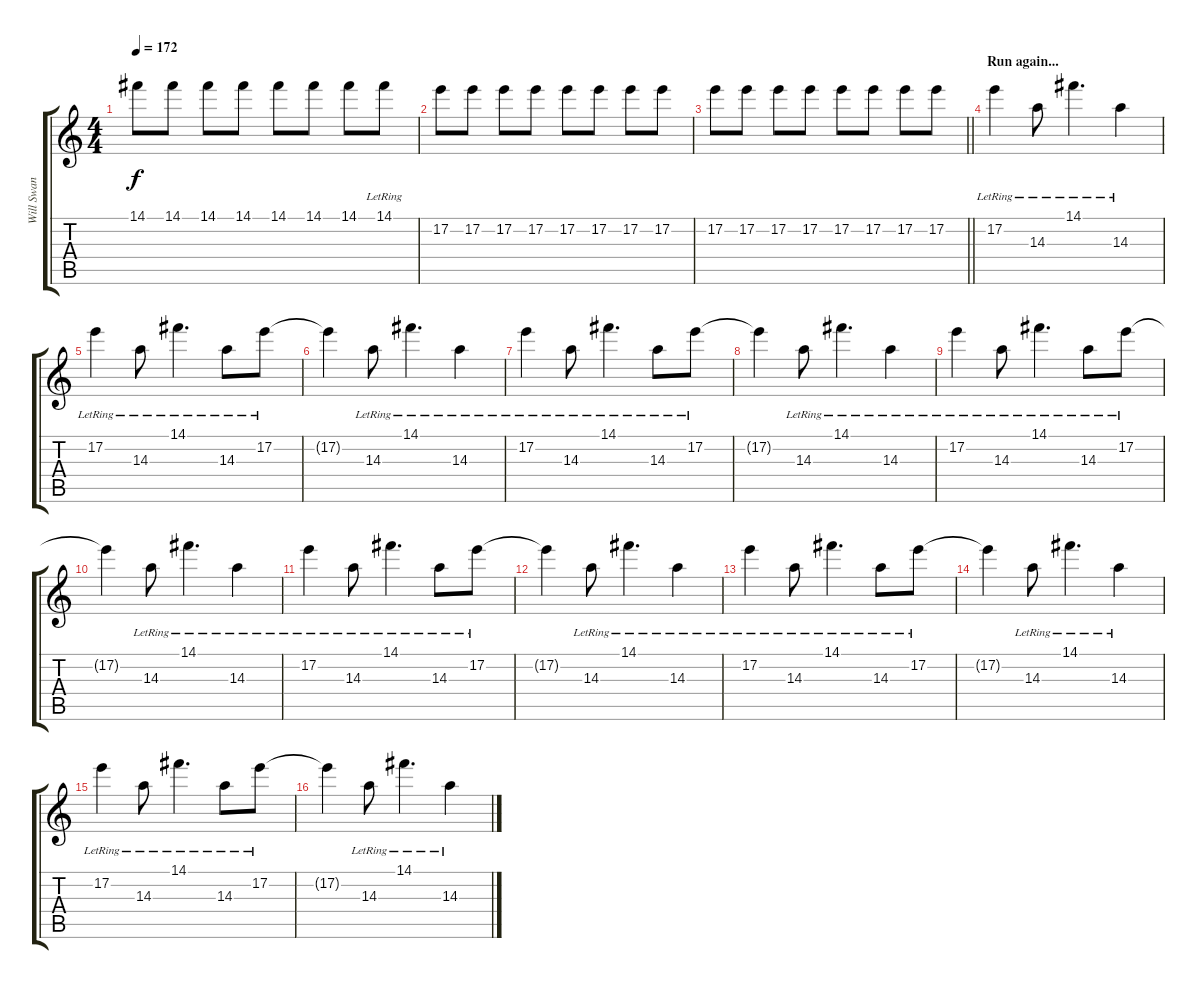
\track ("Will Swan (Guitar R)" "Will Swan ") {instrument distortionguitar}
\staff {score tabs}
\tuning (E4 B3 G3 D3 A2 D2) {hide}
\ts (4 4)
\tempo 172
\clef g2
\ks c
14.1.8{dy f} 14.1.8 14.1.8 14.1.8 14.1.8 14.1.8 14.1.8 14.1{lr}.8 |
17.2.8 17.2.8 17.2.8 17.2.8 17.2.8 17.2.8 17.2.8 17.2.8 |
\barLineRight lightlight
17.2.8 17.2.8 17.2.8 17.2.8 17.2.8 17.2.8 17.2.8 17.2.8 |
\section ("" "Run again...")
17.2{lr}.4{volume 11} 14.3{lr}.8 14.1{lr}.4{d} 14.3{lr}.4 |
17.2{lr}.4 14.3{lr}.8 14.1{lr}.4{d} 14.3{lr}.8 17.2{lr}.8 |
17.2{t}.4 14.3{lr}.8 14.1{lr}.4{d} 14.3{lr}.4 |
17.2{lr}.4 14.3{lr}.8 14.1{lr}.4{d} 14.3{lr}.8 17.2{lr}.8 |
17.2{t}.4 14.3{lr}.8 14.1{lr}.4{d} 14.3{lr}.4 |
17.2{lr}.4 14.3{lr}.8 14.1{lr}.4{d} 14.3{lr}.8 17.2{lr}.8 |
17.2{t}.4 14.3{lr}.8 14.1{lr}.4{d} 14.3{lr}.4 |
17.2{lr}.4 14.3{lr}.8 14.1{lr}.4{d} 14.3{lr}.8 17.2{lr}.8 |
17.2{t}.4 14.3{lr}.8 14.1{lr}.4{d} 14.3{lr}.4 |
17.2{lr}.4 14.3{lr}.8 14.1{lr}.4{d} 14.3{lr}.8 17.2{lr}.8 |
17.2{t}.4 14.3{lr}.8 14.1{lr}.4{d} 14.3{lr}.4 |
17.2{lr}.4 14.3{lr}.8 14.1{lr}.4{d} 14.3{lr}.8 17.2{lr}.8 |
17.2{t}.4 14.3{lr}.8 14.1{lr}.4{d} 14.3{lr}.4
